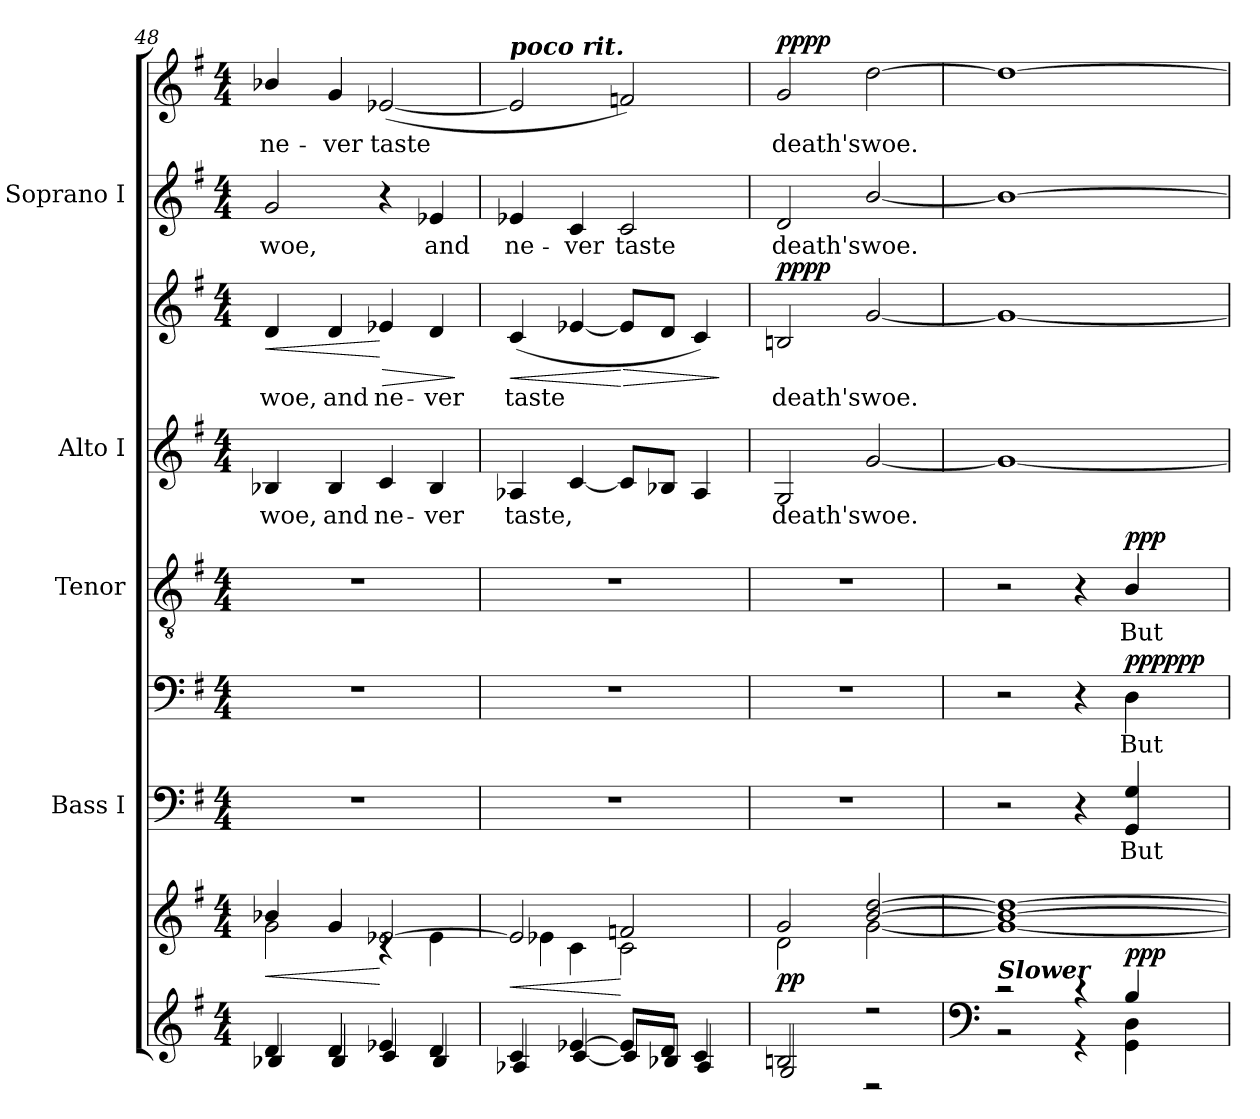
**kern	**kern	**dynam	**kern	**text	**kern	**text	**dynam	**kern	**text	**dynam	**kern	**text	**kern	**text	**dynam	**kern	**text	**kern	**text	**dynam
*part5	*part5	*part5	*part4	*part4	*part4	*part4	*part4	*part3	*part3	*part3	*part2	*part2	*part2	*part2	*part2	*part1	*part1	*part1	*part1	*part1
*staff9	*staff8	*staff8/9	*staff7	*staff7	*staff6	*staff6	*staff6/7	*staff5	*staff5	*staff5	*staff4	*staff4	*staff3	*staff3	*staff3/4	*staff2	*staff2	*staff1	*staff1	*staff1/2
*	*	*	*I"Bass I	*	*	*	*	*I"Tenor	*	*	*I"Alto I	*	*	*	*	*I"Soprano I	*	*	*	*
*	*	*	*I'B	*	*	*	*	*I'T	*	*	*I'A	*	*	*	*	*I'S	*	*	*	*
*clefG2	*clefG2	*	*clefF4	*	*clefF4	*	*	*clefGv2	*	*	*clefG2	*	*clefG2	*	*	*clefG2	*	*clefG2	*	*
*k[f#]	*k[f#]	*	*k[f#]	*	*k[f#]	*	*	*k[f#]	*	*	*k[f#]	*	*k[f#]	*	*	*k[f#]	*	*k[f#]	*	*
*G:	*G:	*	*G:	*	*G:	*	*	*G:	*	*	*G:	*	*G:	*	*	*G:	*	*G:	*	*
*M4/4	*M4/4	*	*M4/4	*	*M4/4	*	*	*M4/4	*	*	*M4/4	*	*M4/4	*	*	*M4/4	*	*M4/4	*	*
=48	=48	=48	=48	=48	=48	=48	=48	=48	=48	=48	=48	=48	=48	=48	=48	=48	=48	=48	=48	=48
*^	*	*	*	*	*	*	*	*	*	*	*	*	*	*	*	*	*	*	*	*
!	!	!	!LO:HP:b	!	!	!	!	!	!	!	!	!	!LO:LY:b	!	!LO:LY:b	!LO:HP:b	!	!LO:LY:b	!	!LO:LY:b	!
*	*	*^	*	*	*	*	*	*	*	*	*	*	*	*	*	*	*	*	*	*	*
4d/	4B-X/	4b-X/	2g\	<	1r	.	1r	.	.	1r	.	.	4B-X/	woe,	4d/	woe,	<	2g/	woe,	4b-X/	ne-	.
!	!	!	!	!	!	!	!	!	!	!	!	!	!	!LO:LY:b	!	!LO:LY:b	!	!	!	!	!LO:LY:b	!
4d/	4B-/	4g/	.	.	.	.	.	.	.	.	.	.	4B-/	and	4d/	and	.	.	.	4g/	-ver	.
!	!	!	!	!	!	!	!	!	!	!	!	!	!	!LO:LY:b	!	!LO:LY:b	!LO:HP:n=1:b	!	!	!	!LO:LY:b	!
4e-X/	4c/	[>2e-X/	4rc	[	.	.	.	.	.	.	.	.	4c/	ne-	4e-X/	ne-	[ >	4r	.	(<[2e-X/	taste	.
!	!	!	!	!	!	!	!	!	!	!	!	!	!	!LO:LY:b	!	!LO:LY:b	!	!	!LO:LY:b	!	!	!
4d/	4B-/	.	4e-\	.	.	.	.	.	.	.	.	.	4B-/	-ver	4d/	-ver	.	4e-X/	and	.	.	.
*v	*v	*	*	*	*	*	*	*	*	*	*	*	*	*	*	*	*	*	*	*	*	*
*	*v	*v	*	*	*	*	*	*	*	*	*	*	*	*	*	*	*	*	*	*	*
.	.	.	.	.	.	.	.	.	.	.	.	.	.	.	]	.	.	.	.	.
=49	=49	=49	=49	=49	=49	=49	=49	=49	=49	=49	=49	=49	=49	=49	=49	=49	=49	=49	=49	=49
*^	*	*	*	*	*	*	*	*	*	*	*	*	*	*	*	*	*	*	*	*
!	!	!	!	!	!	!	!	!	!	!	!	!	!	!	!	!	!	!	!LO:TX:a:Bi:t=poco rit.	!	!
!	!	!	!LO:HP:b	!	!	!	!	!	!	!	!	!	!LO:LY:b	!	!LO:LY:b	!LO:HP:b	!	!LO:LY:b	!	!	!
*	*	*^	*	*	*	*	*	*	*	*	*	*	*	*	*	*	*	*	*	*	*
4c/	4A-X/	2e-/]	4e-\	<	1r	.	1r	.	.	1r	.	.	4A-X/	taste,	(>4c/	taste	<	4e-X/	ne-	2e-/]	.	.
!	!	!	!	!	!	!	!	!	!	!	!	!	!	!	!	!	!	!	!LO:LY:b	!	!	!
[>4e-X/	[>4c/	.	4c\	.	.	.	.	.	.	.	.	.	[4c/	.	[4e-X/	.	.	4c/	-ver	.	.	.
!	!	!	!	!	!	!	!	!	!	!	!	!	!	!	!	!	!LO:HP:n=1:b	!	!LO:LY:b	!	!	!
8e-/L]	8c/L]	2fn/	2c\	[	.	.	.	.	.	.	.	.	8c/L]	.	8e-/L]	.	[ >	2c/	taste	2fn/)	.	.
8d/J	8B-X/J	.	.	.	.	.	.	.	.	.	.	.	8B-X/J	.	8d/J	.	.	.	.	.	.	.
4c/	4A-/	.	.	.	.	.	.	.	.	.	.	.	4A-/	.	4c/)	.	.	.	.	.	.	.
*v	*v	*	*	*	*	*	*	*	*	*	*	*	*	*	*	*	*	*	*	*	*	*
*	*v	*v	*	*	*	*	*	*	*	*	*	*	*	*	*	*	*	*	*	*	*
.	.	.	.	.	.	.	.	.	.	.	.	.	.	.	]	.	.	.	.	.
=50	=50	=50	=50	=50	=50	=50	=50	=50	=50	=50	=50	=50	=50	=50	=50	=50	=50	=50	=50	=50
*^	*^	*	*	*	*	*	*	*	*	*	*	*	*	*	*	*	*	*	*	*
!	!	!	!	!LO:DY:b	!	!	!	!	!	!	!	!	!	!LO:LY:b	!	!LO:LY:b	!LO:DY:b=2	!	!LO:LY:b	!	!LO:LY:b	!
!	!	!	!	!	!	!	!	!	!	!	!	!	!	!	!	!	!LO:DY:n=1:b	!	!	!	!	!LO:DY:b=2
!	!	!	!	!	!	!	!	!	!	!	!	!	!	!	!	!	!	!	!	!	!	!LO:DY:n=1:b
2Bn/	2G/	2g/	2d\	pp	1r	.	1r	.	.	1r	.	.	2G/	death's	2Bn/	death's	pp pp	2d/	death's	2g/	death's	pp pp
!	!	!	!	!	!	!	!	!	!	!	!	!	!	!LO:LY:b	!	!LO:LY:b	!	!	!LO:LY:b	!	!LO:LY:b	!
2r	2rD	[>2b/ [>2dd/	[<2g\	.	.	.	.	.	.	.	.	.	[2g/	woe.	[2g/	woe.	.	[2b/	woe.	[2dd\	woe.	.
=51	=51	=51	=51	=51	=51	=51	=51	=51	=51	=51	=51	=51	=51	=51	=51	=51	=51	=51	=51	=51	=51	=51
*clefF4	*	*	*	*	*	*	*	*	*	*	*	*	*	*	*	*	*	*	*	*	*	*
!LO:TX:a:Bi:t=Slower	!	!	!	!	!	!	!	!	!	!	!	!	!	!	!	!	!	!	!	!	!	!
2r	2r	1b_ 1dd_	1g_	.	2r	.	2r	.	.	2r	.	.	1g_	.	1g_	.	.	1b_	.	1dd_	.	.
4r	4r	.	.	.	4r	.	4r	.	.	4r	.	.	.	.	.	.	.	.	.	.	.	.
!	!	!	!	!LO:DY:a=2	!	!LO:LY:b	!	!LO:LY:b	!LO:DY:b=2	!	!LO:LY:b	!	!	!	!	!	!	!	!	!	!	!
!	!	!	!	!	!	!	!	!	!LO:DY:n=1:b	!	!	!LO:DY:b	!	!	!	!	!	!	!	!	!	!
4B/	4GG\ 4D\	.	.	ppp	4GG/ 4G/	But	4D\	But	ppp ppp	4B/	But	ppp	.	.	.	.	.	.	.	.	.	.
*v	*v	*	*	*	*	*	*	*	*	*	*	*	*	*	*	*	*	*	*	*	*	*
*	*v	*v	*	*	*	*	*	*	*	*	*	*	*	*	*	*	*	*	*	*	*
=	=	=	=	=	=	=	=	=	=	=	=	=	=	=	=	=	=	=	=	=
*-	*-	*-	*-	*-	*-	*-	*-	*-	*-	*-	*-	*-	*-	*-	*-	*-	*-	*-	*-	*-
